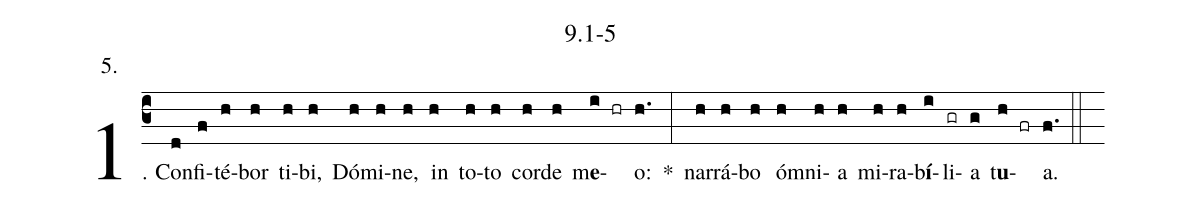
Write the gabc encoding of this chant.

name: 9.1-5;
annotation: 5.;
%%
(c3)1. Con(d)fi(f)té(h)bor(h) ti(h)bi,(h) Dó(h)mi(h)ne,(h) in(h) to(h)to(h) cor(h)de(h) m<b>e</b>(i hr)o:(h.) *(:) nar(h)rá(h)bo(h) óm(h)ni(h)a(h) mi(h)ra(h)b<b>í</b>(i)li(gr)a(g) t<b>u</b>(h fr)a.(f.) (::)
